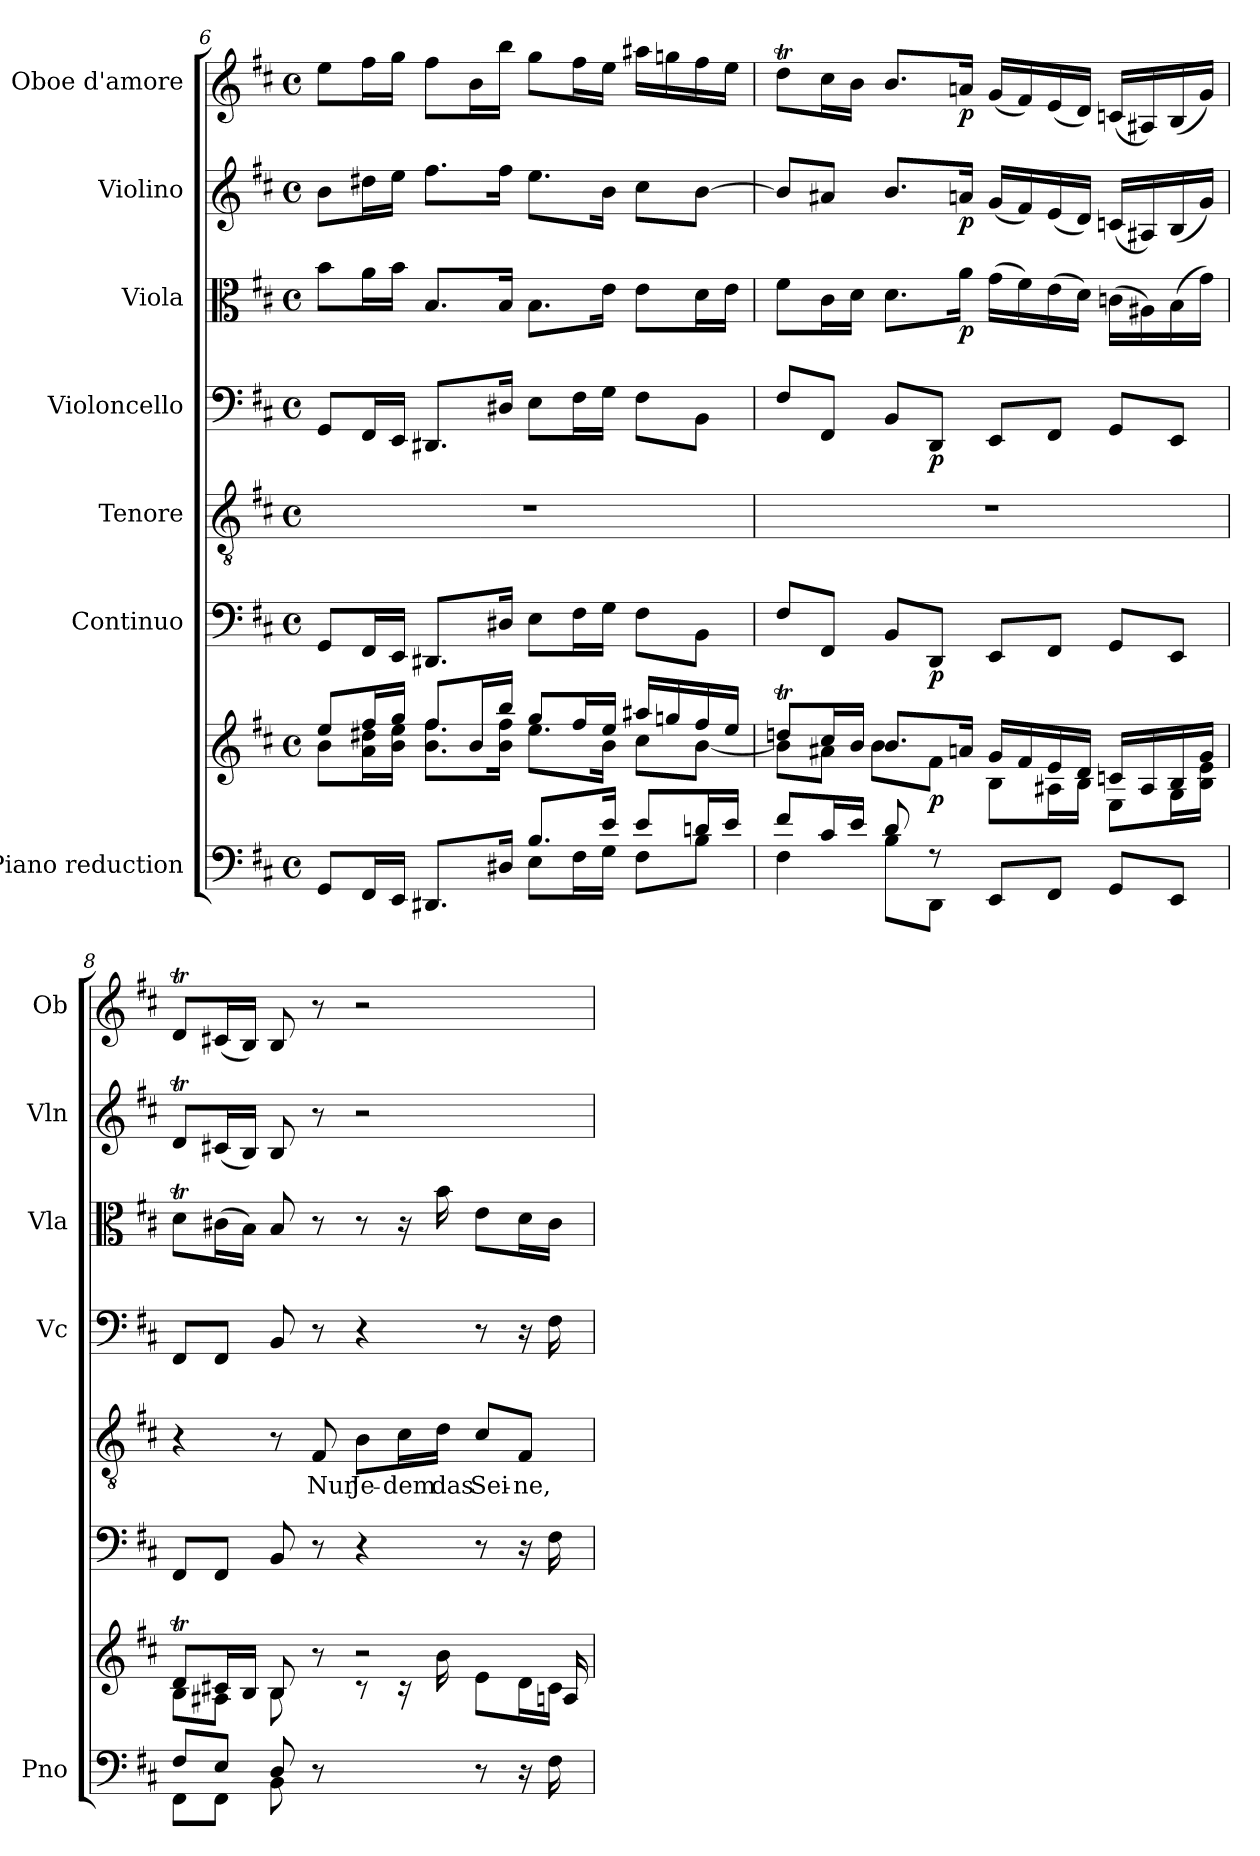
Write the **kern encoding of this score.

**kern	**kern	**dynam	**kern	**dynam	**kern	**text	**kern	**dynam	**kern	**dynam	**kern	**dynam	**kern	**dynam
*part7	*part7	*part7	*part6	*part6	*part5	*part5	*part4	*part4	*part3	*part3	*part2	*part2	*part1	*part1
*staff8	*staff7	*staff7/8	*staff6	*staff6	*staff5	*staff5	*staff4	*staff4	*staff3	*staff3	*staff2	*staff2	*staff1	*staff1
*I"Piano reduction	*	*	*I"Continuo	*	*I"Tenore	*	*I"Violoncello	*	*I"Viola	*	*I"Violino	*	*I"Oboe d'amore	*
*I'Pno	*	*	*	*	*	*	*I'Vc	*	*I'Vla	*	*I'Vln	*	*I'Ob	*
*clefF4	*clefG2	*	*clefF4	*	*clefGv2	*	*clefF4	*	*clefC3	*	*clefG2	*	*clefG2	*
*	*	*	*ITrd7c12	*	*	*	*	*	*	*	*	*	*	*
*k[f#c#]	*k[f#c#]	*	*k[f#c#]	*	*k[f#c#]	*	*k[f#c#]	*	*k[f#c#]	*	*k[f#c#]	*	*k[f#c#]	*
*M4/4	*M4/4	*	*M4/4	*	*M4/4	*	*M4/4	*	*M4/4	*	*M4/4	*	*M4/4	*
*met(c)	*met(c)	*	*met(c)	*	*met(c)	*	*met(c)	*	*met(c)	*	*met(c)	*	*met(c)	*
=6	=6	=6	=6	=6	=6	=6	=6	=6	=6	=6	=6	=6	=6	=6
*^	*^	*	*	*	*	*	*	*	*	*	*	*	*	*
8GG/L	2ryy	8ee/L	8b\L	.	8GGG/L	.	1r	.	8GG/L	.	8b\L	.	8b\L	.	8ee\L	.
16FF#/L	.	16ff#/L	16a\ 16dd#X\L	.	16FFF#/L	.	.	.	16FF#/L	.	16a\L	.	16dd#X\L	.	16ff#\L	.
16EE/JJ	.	16gg/JJ	16b\ 16ee\JJ	.	16EEE/JJ	.	.	.	16EE/JJ	.	16b\JJ	.	16ee\JJ	.	16gg\JJ	.
8.DD#X/L	.	8ff#/L	8.b\ 8.ff#\L	.	8.DDD#X/L	.	.	.	8.DD#X/L	.	8.B/L	.	8.ff#\L	.	8ff#\L	.
.	.	16b/L	.	.	.	.	.	.	.	.	.	.	.	.	16b\L	.
16D#X/Jk	.	16bb/JJ	16b\ 16ff#\Jk	.	16DD#X/Jk	.	.	.	16D#X/Jk	.	16B/Jk	.	16ff#\Jk	.	16bb\JJ	.
8.B/L	8E\L	8gg/L	8.ee\L	.	8EE\L	.	.	.	8E\L	.	8.B\L	.	8.ee\L	.	8gg\L	.
.	16F#\L	16ff#/L	.	.	16FF#\L	.	.	.	16F#\L	.	.	.	.	.	16ff#\L	.
16e/Jk	16G\JJ	16ee/JJ	16b\Jk	.	16GG\JJ	.	.	.	16G\JJ	.	16e\Jk	.	16b\Jk	.	16ee\JJ	.
8e/L	8F#\L	16aa#X/LL	8cc#\L	.	8FF#\L	.	.	.	8F#\L	.	8e\L	.	8cc#\L	.	16aa#X\LL	.
.	.	16ggn/	.	.	.	.	.	.	.	.	.	.	.	.	16ggn\	.
16dn/L	8B\J	16ff#/	[8b\J	.	8BBB\J	.	.	.	8BB\J	.	16d\L	.	[8b\J	.	16ff#\	.
16e/JJ	.	16ee/JJ	.	.	.	.	.	.	.	.	16e\JJ	.	.	.	16ee\JJ	.
=7	=7	=7	=7	=7	=7	=7	=7	=7	=7	=7	=7	=7	=7	=7	=7	=7
8f#/L	4F#\	8ddnT/L	8b\L]	.	8FF#/L	.	1r	.	8F#/L	.	8f#\L	.	8b/L]	.	8ddT\L	.
16c#/L	.	16cc#/L	8a#X\J	.	8FFF#/J	.	.	.	8FF#/J	.	16c#\L	.	8a#X/J	.	16cc#\L	.
16e/JJ	.	16b/JJ	.	.	.	.	.	.	.	.	16d\JJ	.	.	.	16b\JJ	.
8d/	8B\L	8.b/L	8b\L	.	8BBB/L	.	.	.	8BB/L	.	8.d\L	.	8.b/L	.	8.b/L	.
!	!	!	!	!LO:DY:b	!	!LO:DY:b	!	!	!	!LO:DY:b	!	!	!	!	!	!
8r	8DD\J	.	8f#\J	p	8DDD/J	p	.	.	8DD/J	p	.	.	.	.	.	.
!	!	!	!	!	!	!	!	!	!	!	!	!LO:DY:b	!	!LO:DY:b	!	!LO:DY:b
.	.	16an/Jk	.	.	.	.	.	.	.	.	16a\Jk	p	16an/Jk	p	16an/Jk	p
8EE/L	2ryy	16g/LL	8B\L	.	8EEE/L	.	.	.	8EE/L	.	(16g\LL	.	(16g/LL	.	(16g/LL	.
.	.	16f#/	.	.	.	.	.	.	.	.	16f#\)	.	16f#/)	.	16f#/)	.
8FF#/J	.	16e/	16A#X\L	.	8FFF#/J	.	.	.	8FF#/J	.	(16e\	.	(16e/	.	(16e/	.
.	.	16d/JJ	16B\JJ	.	.	.	.	.	.	.	16d\JJ)	.	16d/JJ)	.	16d/JJ)	.
8GG/L	.	16cn/LL	8E\L	.	8GGG/L	.	.	.	8GG/L	.	(16cn\LL	.	(16cn/LL	.	(16cn/LL	.
.	.	16A#/	.	.	.	.	.	.	.	.	16A#X\)	.	16A#X/)	.	16A#X/)	.
8EE/J	.	16B/	16G\L	.	8EEE/J	.	.	.	8EE/J	.	(16B\	.	(16B/	.	(16B/	.
.	.	16g/JJ	16B\ 16e\JJ	.	.	.	.	.	.	.	16g\JJ)	.	16g/JJ)	.	16g/JJ)	.
=8	=8	=8	=8	=8	=8	=8	=8	=8	=8	=8	=8	=8	=8	=8	=8	=8
*	*	*	*^	*	*	*	*	*	*	*	*	*	*	*	*	*
8F#/L	8FF#\L	8dT/L	8B\L	2...ryy	.	8FFF#/L	.	4r	.	8FF#/L	.	8dT\L	.	8dT/L	.	8dT/L	.
8E/J	8FF#\J	16c#X/L	8A#X\J	.	.	8FFF#/J	.	.	.	8FF#/J	.	(16c#X\L	.	(16c#X/L	.	(16c#X/L	.
.	.	16B/JJ	.	.	.	.	.	.	.	.	.	16B\JJ)	.	16B/JJ)	.	16B/JJ)	.
8D/	8BB\	8B/	8B\	.	.	8BBB/	.	8r	.	8BB/	.	8B/	.	8B/	.	8B/	.
!	!	!	!	!	!	!	!	!	!LO:LY:b	!	!	!	!	!	!	!	!
8r	8ryy	8r	8ryy	.	.	8r	.	8F#/	Nur	8r	.	8r	.	8r	.	8r	.
!	!	!	!	!	!	!	!	!	!LO:LY:b	!	!	!	!	!	!	!	!
4ryy	4ryy	2r	8r	.	.	4r	.	8B\L	Je-	4r	.	8r	.	2r	.	2r	.
!	!	!	!	!	!	!	!	!	!LO:LY:b	!	!	!	!	!	!	!	!
.	.	.	16r	.	.	.	.	16c#\L	-dem	.	.	16r	.	.	.	.	.
!	!	!	!	!	!	!	!	!	!LO:LY:b	!	!	!	!	!	!	!	!
.	.	.	16b\	.	.	.	.	16d\JJ	das	.	.	16b\	.	.	.	.	.
!	!	!	!	!	!	!	!	!	!LO:LY:b	!	!	!	!	!	!	!	!
8r	8ryy	.	8e\L	.	.	8r	.	8c#/L	Sei-	8r	.	8e\L	.	.	.	.	.
!	!	!	!	!	!	!	!	!	!LO:LY:b	!	!	!	!	!	!	!	!
16r	16ryy	.	16d\L	.	.	16r	.	8F#/J	-ne,	16r	.	16d\L	.	.	.	.	.
16ryy	16F#\	.	16c#\JJ	16An/	.	16FF#\	.	.	.	16F#\	.	16c#\JJ	.	.	.	.	.
*v	*v	*	*	*	*	*	*	*	*	*	*	*	*	*	*	*	*
*	*v	*v	*v	*	*	*	*	*	*	*	*	*	*	*	*	*
=	=	=	=	=	=	=	=	=	=	=	=	=	=	=
*-	*-	*-	*-	*-	*-	*-	*-	*-	*-	*-	*-	*-	*-	*-
